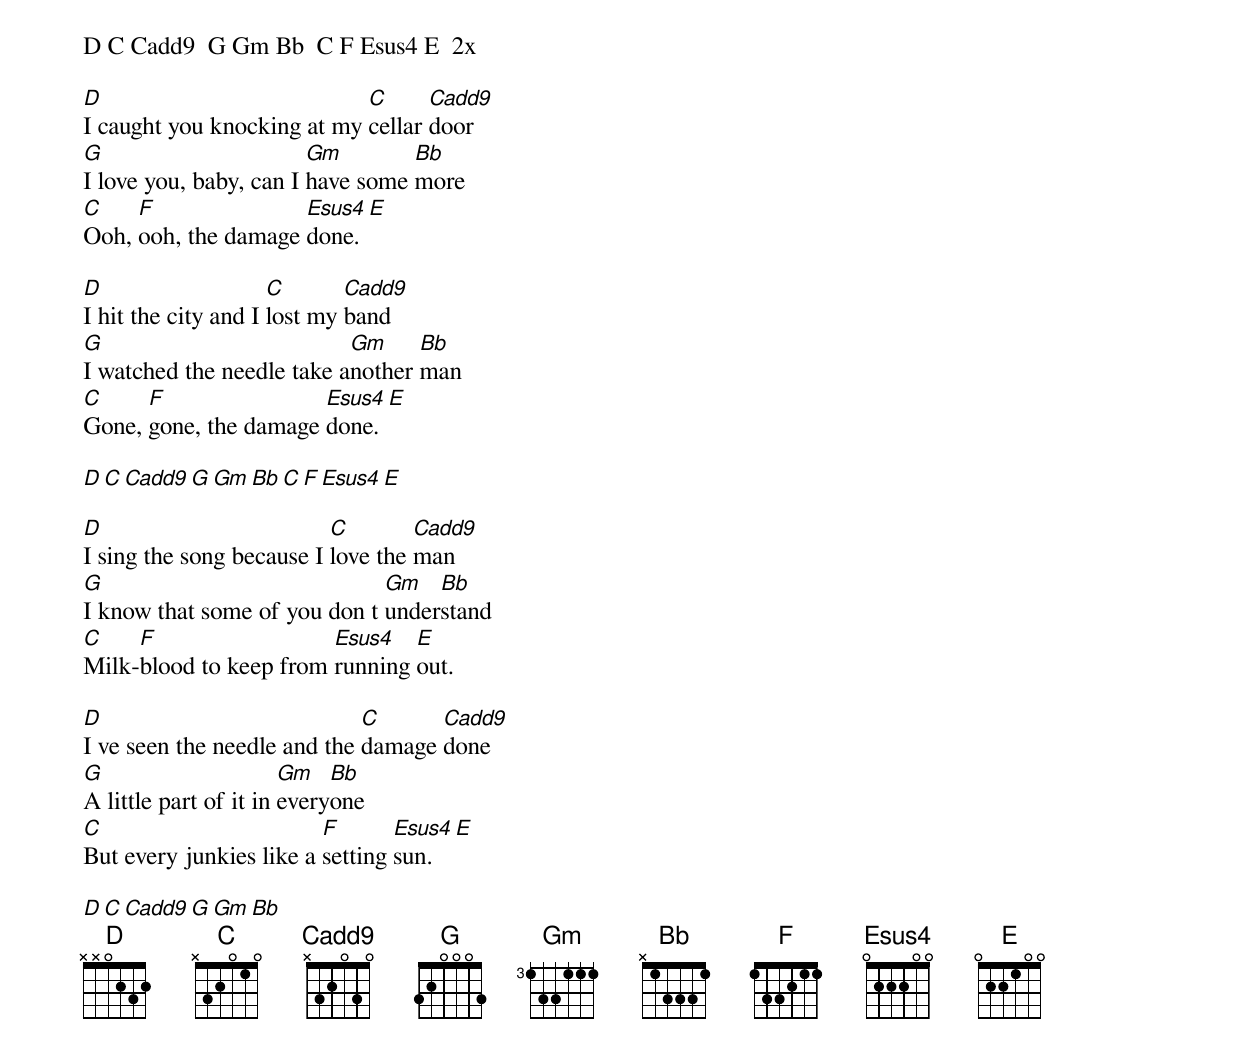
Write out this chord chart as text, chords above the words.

D C Cadd9  G Gm Bb  C F Esus4 E  2x

D                           C      Cadd9
I caught you knocking at my cellar door
G                       Gm        Bb
I love you, baby, can I have some more
C    F               Esus4 E
Ooh, ooh, the damage done.

D                    C       Cadd9
I hit the city and I lost my band
G                          Gm     Bb
I watched the needle take another man
C     F                Esus4 E
Gone, gone, the damage done.

D C Cadd9  G Gm Bb  C F Esus4 E

D                         C        Cadd9
I sing the song because I love the man
G                             Gm   Bb
I know that some of you don t understand
C    F                  Esus4   E
Milk-blood to keep from running out.

D                            C      Cadd9
I ve seen the needle and the damage done
G                      Gm   Bb
A little part of it in everyone
C                        F       Esus4 E
But every junkies like a setting sun.

D C Cadd9  G Gm Bb
